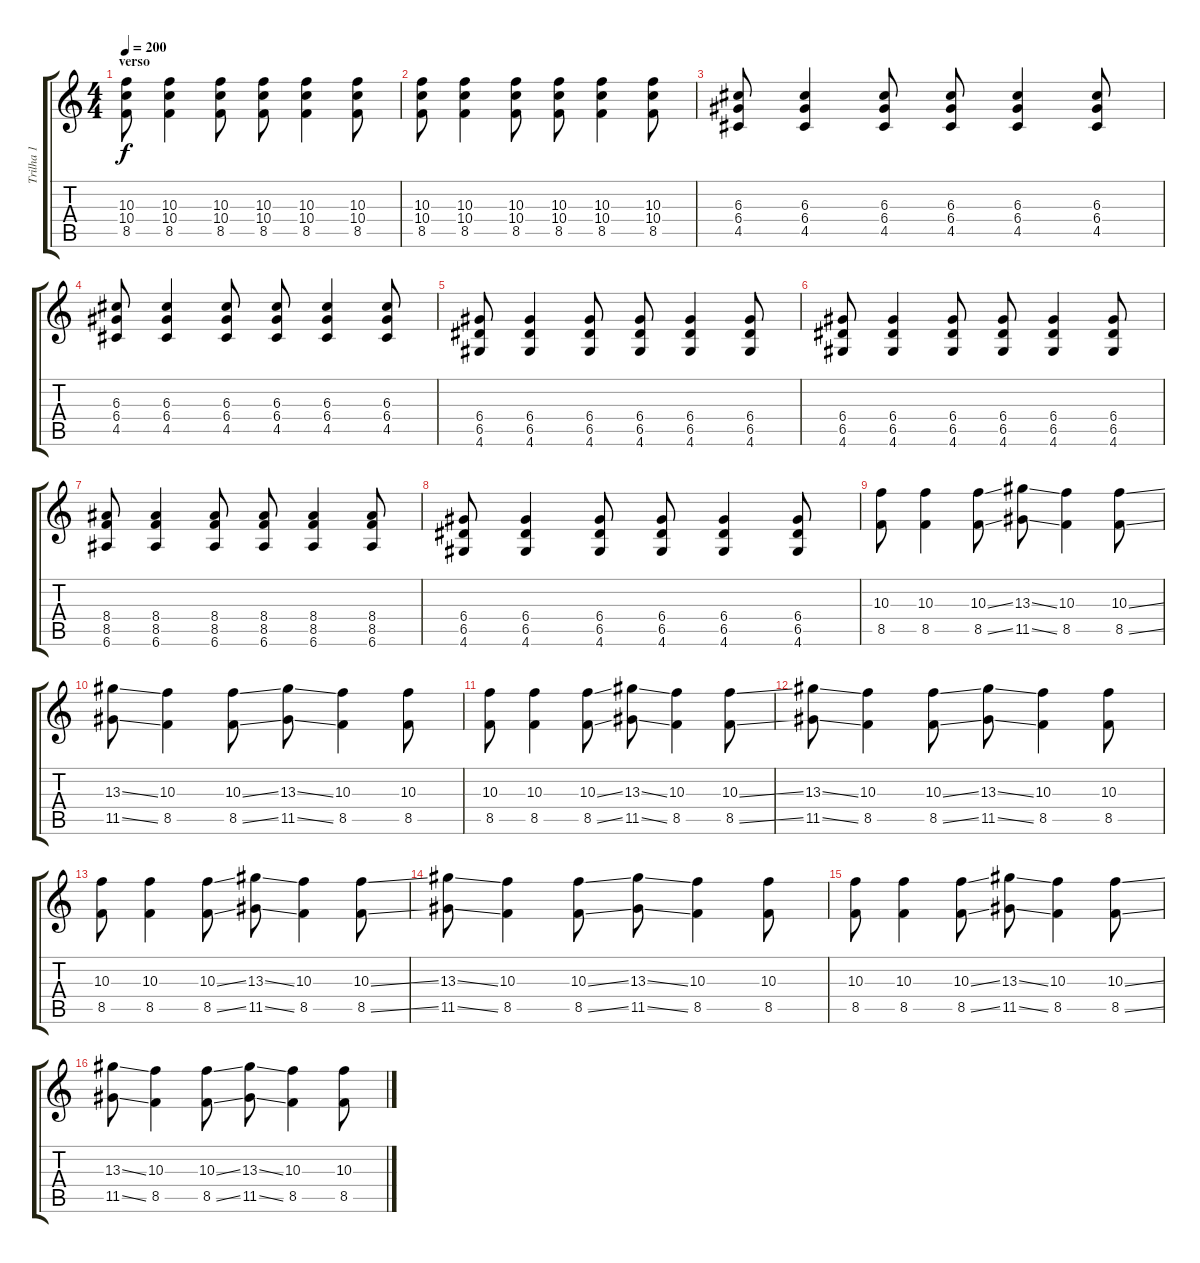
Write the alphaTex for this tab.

\track ("Trilha 1" "Trilha 1") {instrument overdrivenguitar}
\staff {score tabs}
\tuning (E4 B3 G3 D3 A2 E2) {hide}
\ts (4 4)
\section ("" "verso")
\tempo 200
\clef g2
\ks c
(10.3 10.4 8.5).8{dy f} (10.3 10.4 8.5).4 (10.3 10.4 8.5).8 (10.3 10.4 8.5).8 (10.3 10.4 8.5).4 (10.3 10.4 8.5).8 |
(10.3 10.4 8.5).8 (10.3 10.4 8.5).4 (10.3 10.4 8.5).8 (10.3 10.4 8.5).8 (10.3 10.4 8.5).4 (10.3 10.4 8.5).8 |
(6.3 6.4 4.5).8 (6.3 6.4 4.5).4 (6.3 6.4 4.5).8 (6.3 6.4 4.5).8 (6.3 6.4 4.5).4 (6.3 6.4 4.5).8 |
(6.3 6.4 4.5).8 (6.3 6.4 4.5).4 (6.3 6.4 4.5).8 (6.3 6.4 4.5).8 (6.3 6.4 4.5).4 (6.3 6.4 4.5).8 |
(6.4 6.5 4.6).8 (6.4 6.5 4.6).4 (6.4 6.5 4.6).8 (6.4 6.5 4.6).8 (6.4 6.5 4.6).4 (6.4 6.5 4.6).8 |
(6.4 6.5 4.6).8 (6.4 6.5 4.6).4 (6.4 6.5 4.6).8 (6.4 6.5 4.6).8 (6.4 6.5 4.6).4 (6.4 6.5 4.6).8 |
(8.4 8.5 6.6).8 (8.4 8.5 6.6).4 (8.4 8.5 6.6).8 (8.4 8.5 6.6).8 (8.4 8.5 6.6).4 (8.4 8.5 6.6).8 |
(6.4 6.5 4.6).8 (6.4 6.5 4.6).4 (6.4 6.5 4.6).8 (6.4 6.5 4.6).8 (6.4 6.5 4.6).4 (6.4 6.5 4.6).8 |
(10.3 8.5).8 (10.3 8.5).4 (10.3{ss} 8.5{ss}).8 (13.3{ss} 11.5{ss}).8 (10.3 8.5).4 (10.3{ss} 8.5{ss}).8 |
(13.3{ss} 11.5{ss}).8 (10.3 8.5).4 (10.3{ss} 8.5{ss}).8 (13.3{ss} 11.5{ss}).8 (10.3 8.5).4 (10.3 8.5).8 |
(10.3 8.5).8 (10.3 8.5).4 (10.3{ss} 8.5{ss}).8 (13.3{ss} 11.5{ss}).8 (10.3 8.5).4 (10.3{ss} 8.5{ss}).8 |
(13.3{ss} 11.5{ss}).8 (10.3 8.5).4 (10.3{ss} 8.5{ss}).8 (13.3{ss} 11.5{ss}).8 (10.3 8.5).4 (10.3 8.5).8 |
(10.3 8.5).8 (10.3 8.5).4 (10.3{ss} 8.5{ss}).8 (13.3{ss} 11.5{ss}).8 (10.3 8.5).4 (10.3{ss} 8.5{ss}).8 |
(13.3{ss} 11.5{ss}).8 (10.3 8.5).4 (10.3{ss} 8.5{ss}).8 (13.3{ss} 11.5{ss}).8 (10.3 8.5).4 (10.3 8.5).8 |
(10.3 8.5).8 (10.3 8.5).4 (10.3{ss} 8.5{ss}).8 (13.3{ss} 11.5{ss}).8 (10.3 8.5).4 (10.3{ss} 8.5{ss}).8 |
(13.3{ss} 11.5{ss}).8 (10.3 8.5).4 (10.3{ss} 8.5{ss}).8 (13.3{ss} 11.5{ss}).8 (10.3 8.5).4 (10.3 8.5).8
